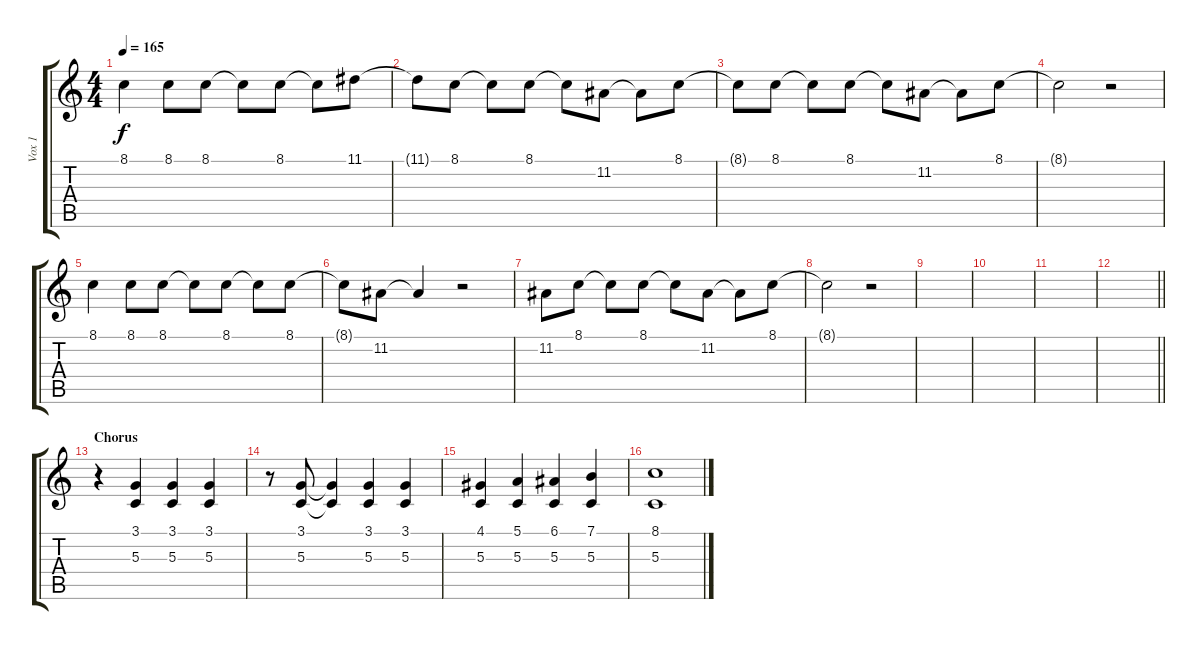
\track ("Vox 1" "Vox 1") {instrument altosax}
\staff {score tabs}
\tuning (E4 B3 G3 D3 A2 E2) {hide}
\ts (4 4)
\tempo 165
\clef g2
\ks c
8.1.4{dy f} 8.1.8 8.1.8 8.1{t}.8 8.1.8 8.1{t}.8 11.1.8 |
11.1{t}.8 8.1.8 8.1{t}.8 8.1.8 8.1{t}.8 11.2.8 11.2{t}.8 8.1.8 |
8.1{t}.8 8.1.8 8.1{t}.8 8.1.8 8.1{t}.8 11.2.8 11.2{t}.8 8.1.8 |
8.1{t}.2 r.2 |
8.1.4 8.1.8 8.1.8 8.1{t}.8 8.1.8 8.1{t}.8 8.1.8 |
8.1{t}.8 11.2.8 11.2{t}.4 r.2 |
11.2.8 8.1.8 8.1{t}.8 8.1.8 8.1{t}.8 11.2.8 11.2{t}.8 8.1.8 |
8.1{t}.2 r.2 |
|
|
|
\barLineRight lightlight
|
\section ("" "Chorus")
r.4 (3.1 5.3).4 (3.1 5.3).4 (3.1 5.3).4 |
r.8 (3.1 5.3).8 (3.1{t} 5.3{t}).4 (3.1 5.3).4 (3.1 5.3).4 |
(4.1 5.3).4 (5.1 5.3).4 (6.1 5.3).4 (7.1 5.3).4 |
(8.1 5.3).1
